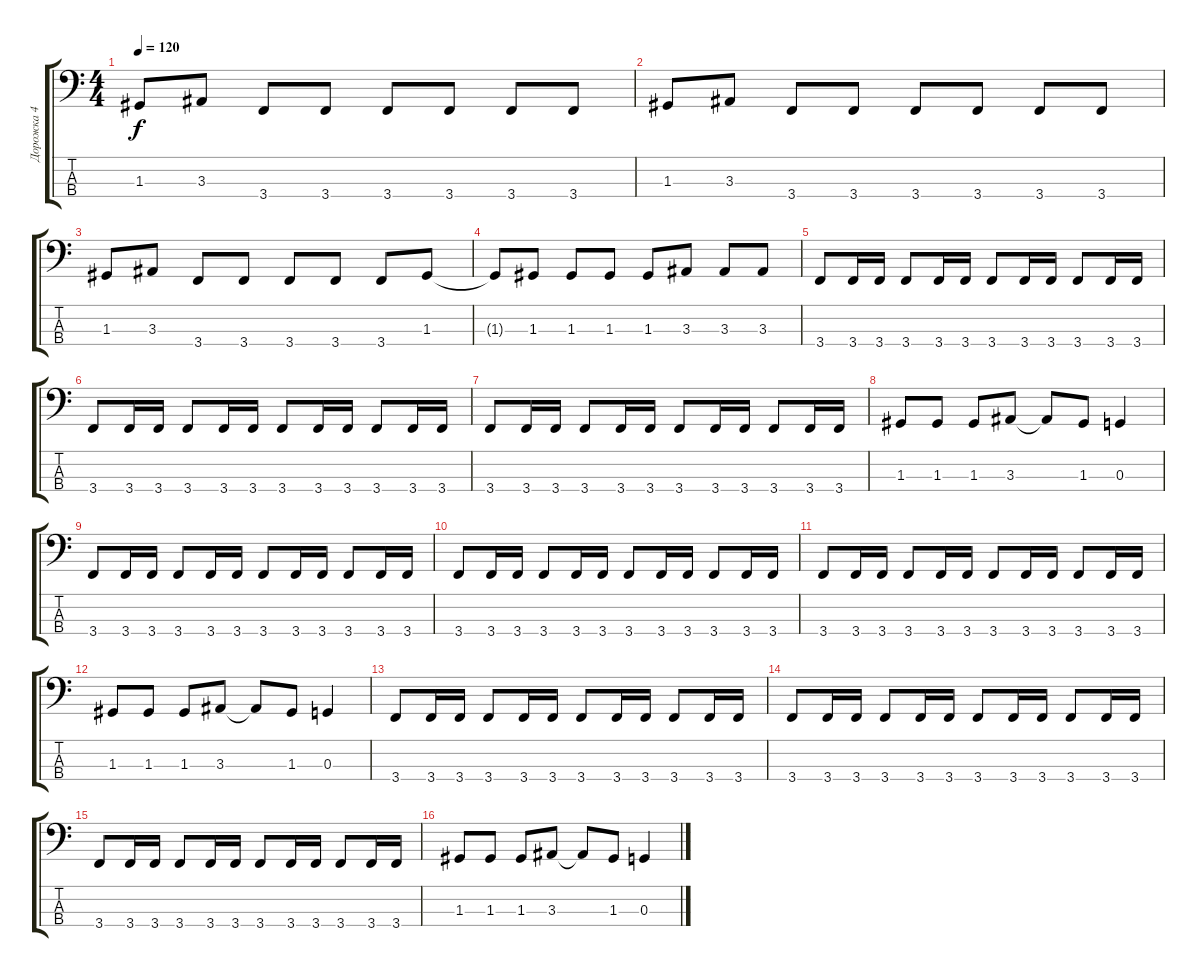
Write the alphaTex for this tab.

\track ("Дорожка 4" "Дорожка 4") {instrument fretlessbass}
\staff {score tabs}
\tuning (F2 C2 G1 D1) {hide}
\ts (4 4)
\tempo 120
\clef f4
\ks c
1.3.8{dy f} 3.3.8 3.4.8 3.4.8 3.4.8 3.4.8 3.4.8 3.4.8 |
1.3.8 3.3.8 3.4.8 3.4.8 3.4.8 3.4.8 3.4.8 3.4.8 |
1.3.8 3.3.8 3.4.8 3.4.8 3.4.8 3.4.8 3.4.8 1.3.8 |
1.3{t}.8 1.3.8 1.3.8 1.3.8 1.3.8 3.3.8 3.3.8 3.3.8 |
3.4.8 3.4.16 3.4.16 3.4.8 3.4.16 3.4.16 3.4.8 3.4.16 3.4.16 3.4.8 3.4.16 3.4.16 |
3.4.8 3.4.16 3.4.16 3.4.8 3.4.16 3.4.16 3.4.8 3.4.16 3.4.16 3.4.8 3.4.16 3.4.16 |
3.4.8 3.4.16 3.4.16 3.4.8 3.4.16 3.4.16 3.4.8 3.4.16 3.4.16 3.4.8 3.4.16 3.4.16 |
1.3.8 1.3.8 1.3.8 3.3.8 3.3{t}.8 1.3.8 0.3.4 |
3.4.8 3.4.16 3.4.16 3.4.8 3.4.16 3.4.16 3.4.8 3.4.16 3.4.16 3.4.8 3.4.16 3.4.16 |
3.4.8 3.4.16 3.4.16 3.4.8 3.4.16 3.4.16 3.4.8 3.4.16 3.4.16 3.4.8 3.4.16 3.4.16 |
3.4.8 3.4.16 3.4.16 3.4.8 3.4.16 3.4.16 3.4.8 3.4.16 3.4.16 3.4.8 3.4.16 3.4.16 |
1.3.8 1.3.8 1.3.8 3.3.8 3.3{t}.8 1.3.8 0.3.4 |
3.4.8 3.4.16 3.4.16 3.4.8 3.4.16 3.4.16 3.4.8 3.4.16 3.4.16 3.4.8 3.4.16 3.4.16 |
3.4.8 3.4.16 3.4.16 3.4.8 3.4.16 3.4.16 3.4.8 3.4.16 3.4.16 3.4.8 3.4.16 3.4.16 |
3.4.8 3.4.16 3.4.16 3.4.8 3.4.16 3.4.16 3.4.8 3.4.16 3.4.16 3.4.8 3.4.16 3.4.16 |
1.3.8 1.3.8 1.3.8 3.3.8 3.3{t}.8 1.3.8 0.3.4
